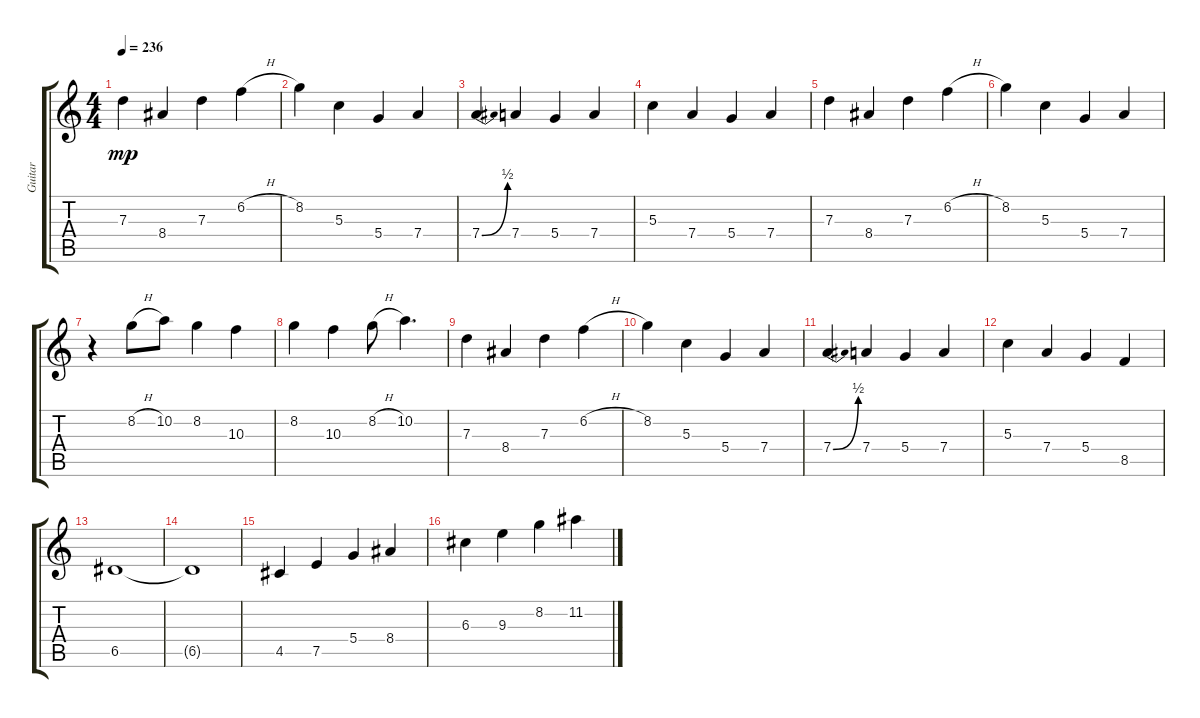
\track ("Guitar" "Guitar") {instrument overdrivenguitar}
\staff {score tabs}
\tuning (E4 B3 G3 D3 A2 D2) {hide}
\ts (4 4)
\tempo 236
\clef g2
\ks c
7.3.4{dy mp} 8.4.4 7.3.4 6.2{h}.4 |
8.2.4 5.3.4 5.4.4 7.4.4 |
7.4{be (bend 0 0 60 2)}.4 7.4.4 5.4.4 7.4.4 |
5.3.4 7.4.4 5.4.4 7.4.4 |
7.3.4 8.4.4 7.3.4 6.2{h}.4 |
8.2.4 5.3.4 5.4.4 7.4.4 |
r.4 8.2{h}.8 10.2.8 8.2.4 10.3.4 |
8.2.4 10.3.4 8.2{h}.8 10.2.4{d} |
7.3.4 8.4.4 7.3.4 6.2{h}.4 |
8.2.4 5.3.4 5.4.4 7.4.4 |
7.4{be (bend 0 0 60 2)}.4 7.4.4 5.4.4 7.4.4 |
5.3.4 7.4.4 5.4.4 8.5.4 |
6.5.1 |
6.5{t}.1 |
4.5.4 7.5.4 5.4.4 8.4.4 |
6.3.4 9.3.4 8.2.4 11.2.4
